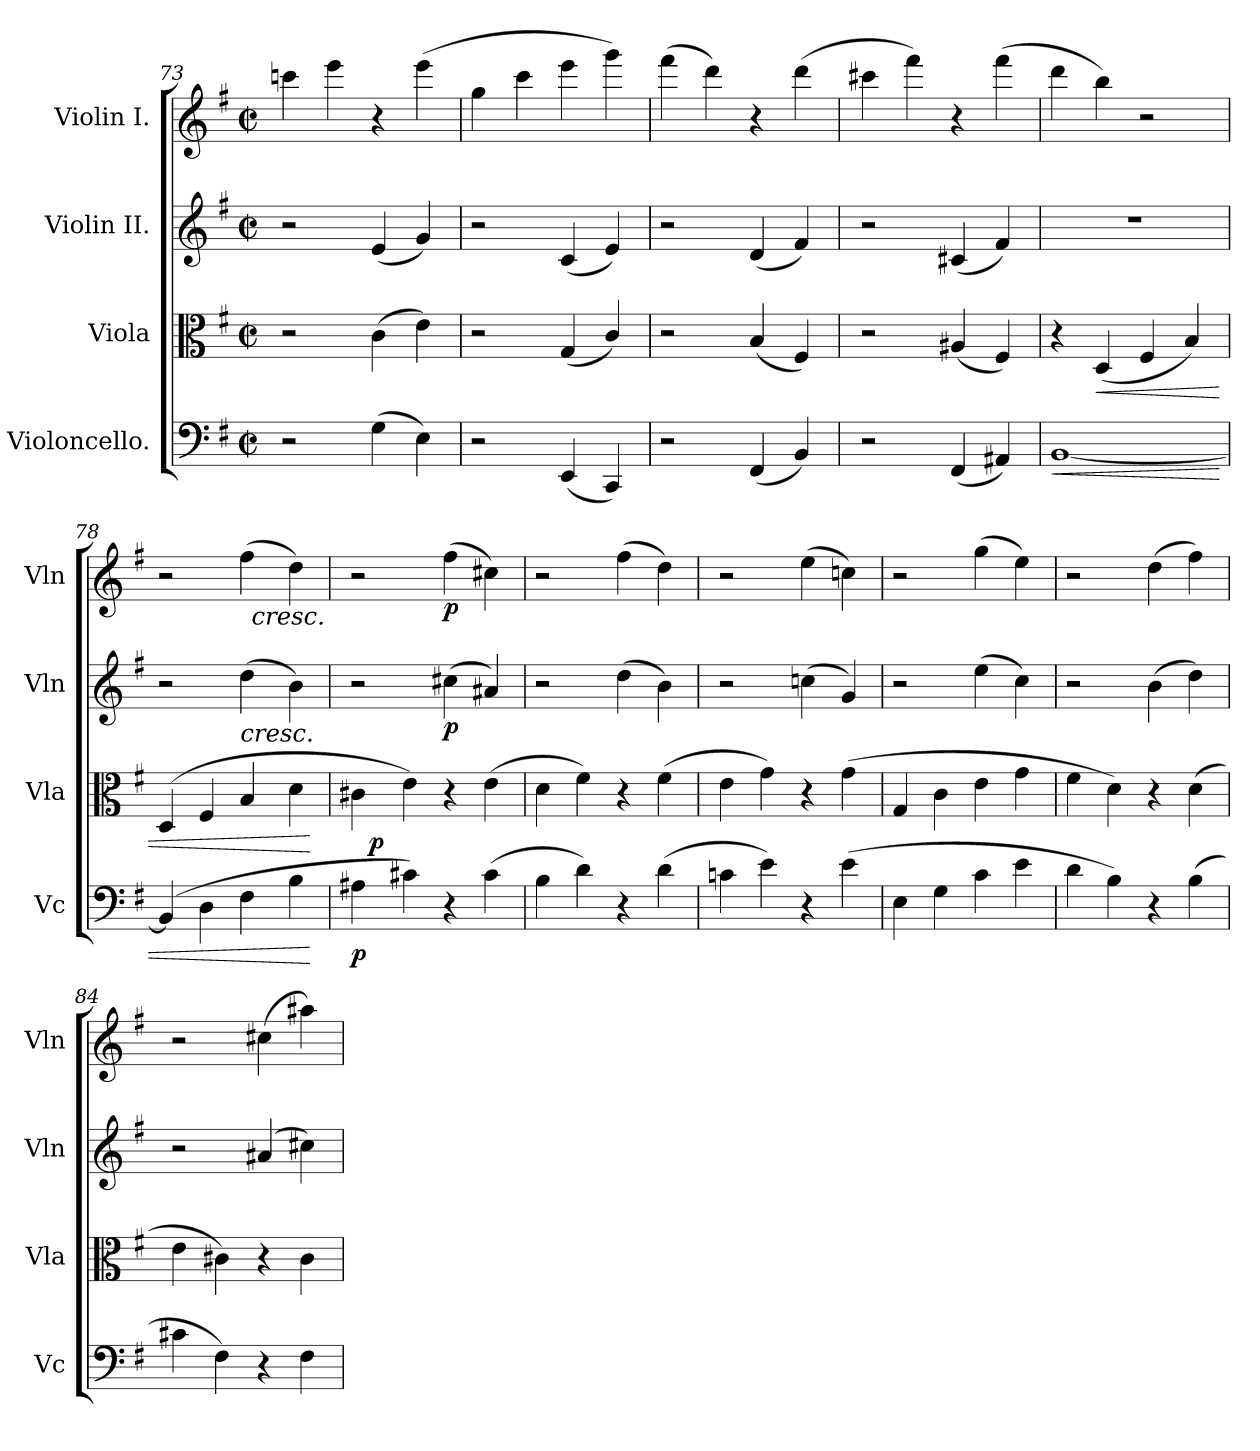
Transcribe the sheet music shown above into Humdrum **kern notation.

**kern	**dynam	**kern	**dynam	**kern	**dynam	**kern	**dynam
*part4	*part4	*part3	*part3	*part2	*part2	*part1	*part1
*staff4	*staff4	*staff3	*staff3	*staff2	*staff2	*staff1	*staff1
*I"Violoncello.	*	*I"Viola	*	*I"Violin II.	*	*I"Violin I.	*
*I'Vc	*	*I'Vla	*	*I'Vln	*	*I'Vln	*
*clefF4	*	*clefC3	*	*clefG2	*	*clefG2	*
*k[f#]	*	*k[f#]	*	*k[f#]	*	*k[f#]	*
*e:	*	*e:	*	*e:	*	*e:	*
*M2/2	*	*M2/2	*	*M2/2	*	*M2/2	*
*met(c|)	*	*met(c|)	*	*met(c|)	*	*met(c|)	*
=73	=73	=73	=73	=73	=73	=73	=73
2r	.	2r	.	2r	.	4cccn\	.
.	.	.	.	.	.	4eee\	.
(4G\	.	(4c\	.	(4e/	.	4r	.
4E\)	.	4e\)	.	4g/)	.	(4eee\	.
=74	=74	=74	=74	=74	=74	=74	=74
2r	.	2r	.	2r	.	4gg\	.
.	.	.	.	.	.	4ccc\	.
(4EE/	.	(<4G/	.	(4c/	.	4eee\	.
4CC/)	.	4c/)	.	4e/)	.	4ggg\)	.
=75	=75	=75	=75	=75	=75	=75	=75
2r	.	2r	.	2r	.	(4fff#\	.
.	.	.	.	.	.	4ddd\)	.
(4FF#/	.	(4B/	.	(4d/	.	4r	.
4BB/)	.	4F#/)	.	4f#/)	.	(4ddd\	.
=76	=76	=76	=76	=76	=76	=76	=76
2r	.	2r	.	2r	.	4ccc#X\	.
.	.	.	.	.	.	4fff#\)	.
(4FF#/	.	(4A#X/	.	(4c#X/	.	4r	.
4AA#X/)	.	4F#/)	.	4f#/)	.	(4fff#\	.
=77	=77	=77	=77	=77	=77	=77	=77
!	!LO:HP:b	!	!	!	!	!	!
[1BB	<	4r	.	1r	.	4ddd\	.
!	!	!	!LO:HP:b	!	!	!	!
.	.	(4D/	<	.	.	4bb\)	.
.	.	4F#/	.	.	.	2r	.
.	.	4B/)	.	.	.	.	.
=78	=78	=78	=78	=78	=78	=78	=78
*	*	*	*	*	*	*^	*
(4BB/]	.	(4D/	.	2r	.	2r	2ryy	.
4D\	.	4F#/	.	.	.	.	.	.
!	!	!	!	!LO:TX:b:i:t=cresc.	!	!	!	!
4F#\	.	4B/	.	(4dd\	.	(4ff#\	32ryy	.
!	!	!	!	!	!	!	!LO:TX:b:i:t=cresc.	!
.	.	.	.	.	.	.	4...ryy	.
4B\	.	4d\	.	4b\)	.	4dd\)	.	.
.	[	.	[	.	.	.	.	.
!!LO:LB:g=z
=79	=79	=79	=79	=79	=79	=79	=79	=79
!	!LO:DY:b	!	!	!	!	!	!	!
*	*	*^	*	*	*	*v	*v	*
4A#X\	p	4c#X\	16ryy	.	2r	.	2r	.
!	!	!	!	!LO:DY:b	!	!	!	!
.	.	.	2...ryy	p	.	.	.	.
4c#X\)	.	4e\)	.	.	.	.	.	.
!	!	!	!	!	!	!LO:DY:b	!	!LO:DY:b
4r	.	4r	.	.	(4cc#X\	p	(4ff#\	p
(4c#\	.	(4e\	.	.	4a#X/)	.	4cc#X\)	.
*	*	*v	*v	*	*	*	*	*
=80	=80	=80	=80	=80	=80	=80	=80
4B\	.	4d\	.	2r	.	2r	.
4d\)	.	4f#\)	.	.	.	.	.
4r	.	4r	.	(4dd\	.	(4ff#\	.
(4d\	.	(4f#\	.	4b\)	.	4dd\)	.
=81	=81	=81	=81	=81	=81	=81	=81
4cn\	.	4e\	.	2r	.	2r	.
4e\)	.	4g\)	.	.	.	.	.
4r	.	4r	.	(4ccn\	.	(4ee\	.
(4e\	.	(4g\	.	4g/)	.	4ccn\)	.
=82	=82	=82	=82	=82	=82	=82	=82
4E\	.	4G/	.	2r	.	2r	.
4G\	.	4c\	.	.	.	.	.
4c\	.	4e\	.	(4ee\	.	(4gg\	.
4e\	.	4g\	.	4cc\)	.	4ee\)	.
=83	=83	=83	=83	=83	=83	=83	=83
4d\	.	4f#\	.	2r	.	2r	.
4B\)	.	4d\)	.	.	.	.	.
4r	.	4r	.	(4b\	.	(4dd\	.
(4B\	.	(4d\	.	4dd\)	.	4ff#\)	.
=84	=84	=84	=84	=84	=84	=84	=84
4c#X\	.	4e\	.	2r	.	2r	.
4F#\)	.	4c#X\)	.	.	.	.	.
4r	.	4r	.	(4a#X/	.	(4cc#X\	.
4F#\	.	4c#\	.	4cc#X\)	.	4aa#X\)	.
=	=	=	=	=	=	=	=
*-	*-	*-	*-	*-	*-	*-	*-
